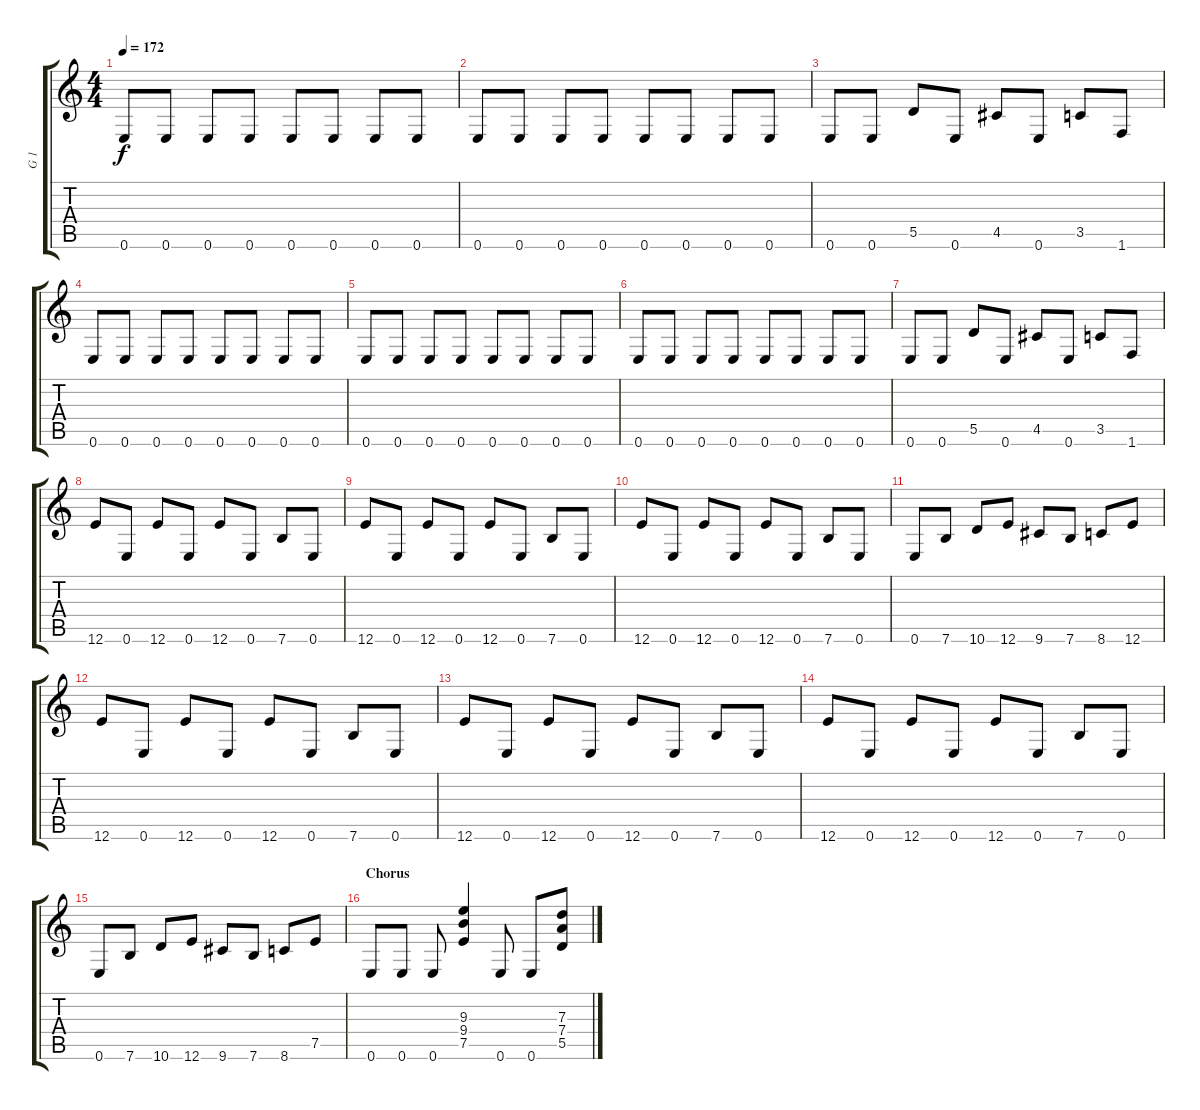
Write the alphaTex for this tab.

\track ("G 1" "G 1") {instrument distortionguitar}
\staff {score tabs}
\tuning (E4 B3 G3 D3 A2 E2) {hide}
\ts (4 4)
\tempo 172
\clef g2
\ks c
0.6.8{dy f} 0.6.8 0.6.8 0.6.8 0.6.8 0.6.8 0.6.8 0.6.8 |
0.6.8 0.6.8 0.6.8 0.6.8 0.6.8 0.6.8 0.6.8 0.6.8 |
0.6.8 0.6.8 5.5.8 0.6.8 4.5.8 0.6.8 3.5.8 1.6.8 |
0.6.8 0.6.8 0.6.8 0.6.8 0.6.8 0.6.8 0.6.8 0.6.8 |
0.6.8 0.6.8 0.6.8 0.6.8 0.6.8 0.6.8 0.6.8 0.6.8 |
0.6.8 0.6.8 0.6.8 0.6.8 0.6.8 0.6.8 0.6.8 0.6.8 |
0.6.8 0.6.8 5.5.8 0.6.8 4.5.8 0.6.8 3.5.8 1.6.8 |
12.6.8 0.6.8 12.6.8 0.6.8 12.6.8 0.6.8 7.6.8 0.6.8 |
12.6.8 0.6.8 12.6.8 0.6.8 12.6.8 0.6.8 7.6.8 0.6.8 |
12.6.8 0.6.8 12.6.8 0.6.8 12.6.8 0.6.8 7.6.8 0.6.8 |
0.6.8 7.6.8 10.6.8 12.6.8 9.6.8 7.6.8 8.6.8 12.6.8 |
12.6.8 0.6.8 12.6.8 0.6.8 12.6.8 0.6.8 7.6.8 0.6.8 |
12.6.8 0.6.8 12.6.8 0.6.8 12.6.8 0.6.8 7.6.8 0.6.8 |
12.6.8 0.6.8 12.6.8 0.6.8 12.6.8 0.6.8 7.6.8 0.6.8 |
0.6.8 7.6.8 10.6.8 12.6.8 9.6.8 7.6.8 8.6.8 7.5.8 |
\section ("" "Chorus")
0.6.8 0.6.8 0.6.8 (9.3 9.4 7.5).4 0.6.8 0.6.8 (7.3 7.4 5.5).8
